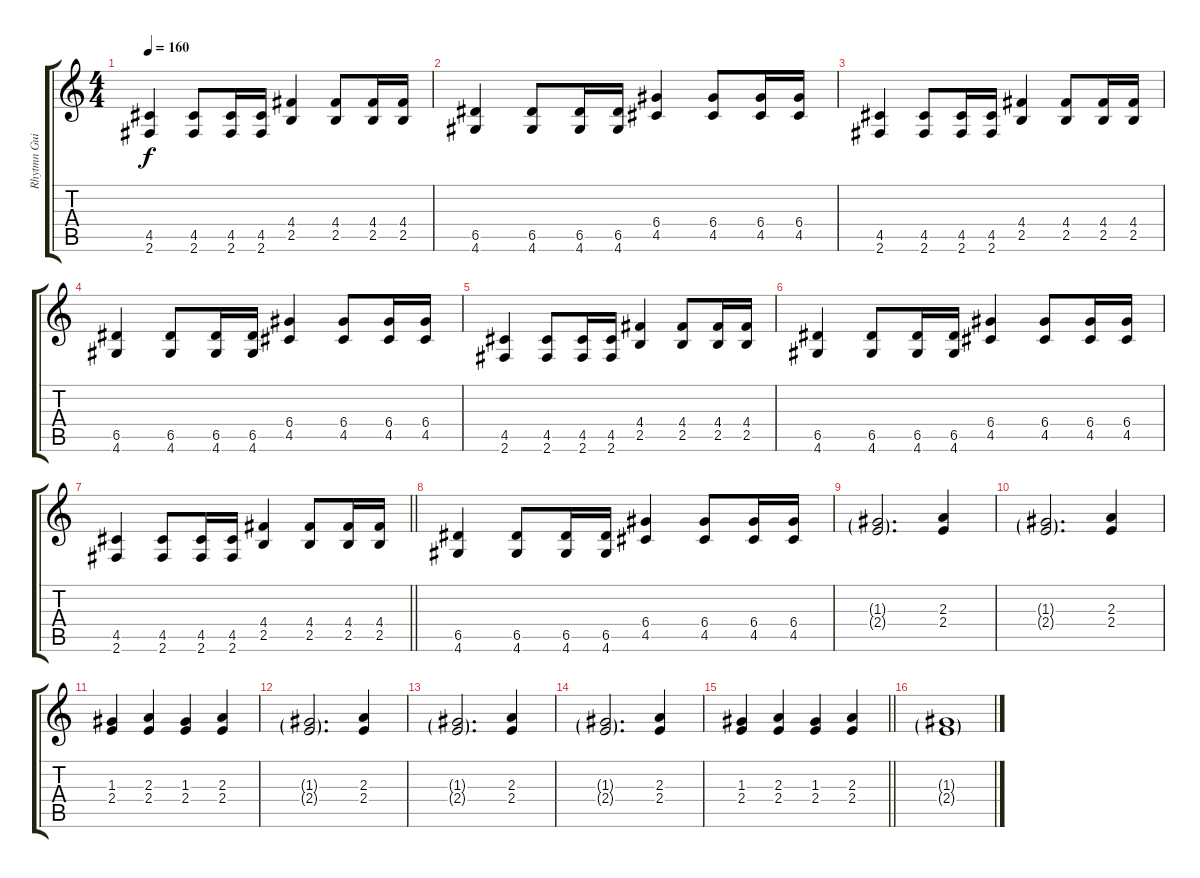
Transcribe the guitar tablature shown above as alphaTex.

\track ("Rhytmn Guitar - Gotoh" "Rhytmn Gui") {instrument distortionguitar}
\staff {score tabs}
\tuning (E4 B3 G3 D3 A2 E2) {hide}
\ts (4 4)
\tempo 160
\clef g2
\ks c
(4.5 2.6).4{dy f} (4.5 2.6).8 (4.5 2.6).16 (4.5 2.6).16 (4.4 2.5).4 (4.4 2.5).8 (4.4 2.5).16 (4.4 2.5).16 |
(6.5 4.6).4 (6.5 4.6).8 (6.5 4.6).16 (6.5 4.6).16 (6.4 4.5).4 (6.4 4.5).8 (6.4 4.5).16 (6.4 4.5).16 |
(4.5 2.6).4 (4.5 2.6).8 (4.5 2.6).16 (4.5 2.6).16 (4.4 2.5).4 (4.4 2.5).8 (4.4 2.5).16 (4.4 2.5).16 |
(6.5 4.6).4 (6.5 4.6).8 (6.5 4.6).16 (6.5 4.6).16 (6.4 4.5).4 (6.4 4.5).8 (6.4 4.5).16 (6.4 4.5).16 |
(4.5 2.6).4 (4.5 2.6).8 (4.5 2.6).16 (4.5 2.6).16 (4.4 2.5).4 (4.4 2.5).8 (4.4 2.5).16 (4.4 2.5).16 |
(6.5 4.6).4 (6.5 4.6).8 (6.5 4.6).16 (6.5 4.6).16 (6.4 4.5).4 (6.4 4.5).8 (6.4 4.5).16 (6.4 4.5).16 |
\barLineRight lightlight
(4.5 2.6).4 (4.5 2.6).8 (4.5 2.6).16 (4.5 2.6).16 (4.4 2.5).4 (4.4 2.5).8 (4.4 2.5).16 (4.4 2.5).16 |
(6.5 4.6).4 (6.5 4.6).8 (6.5 4.6).16 (6.5 4.6).16 (6.4 4.5).4 (6.4 4.5).8 (6.4 4.5).16 (6.4 4.5).16 |
(1.3{g} 2.4{g}).2{d} (2.3 2.4).4 |
(1.3{g} 2.4{g}).2{d} (2.3 2.4).4 |
(1.3 2.4).4 (2.3 2.4).4 (1.3 2.4).4 (2.3 2.4).4 |
(1.3{g} 2.4{g}).2{d} (2.3 2.4).4 |
(1.3{g} 2.4{g}).2{d} (2.3 2.4).4 |
(1.3{g} 2.4{g}).2{d} (2.3 2.4).4 |
\barLineRight lightlight
(1.3 2.4).4 (2.3 2.4).4 (1.3 2.4).4 (2.3 2.4).4 |
(1.3{g} 2.4{g}).1
